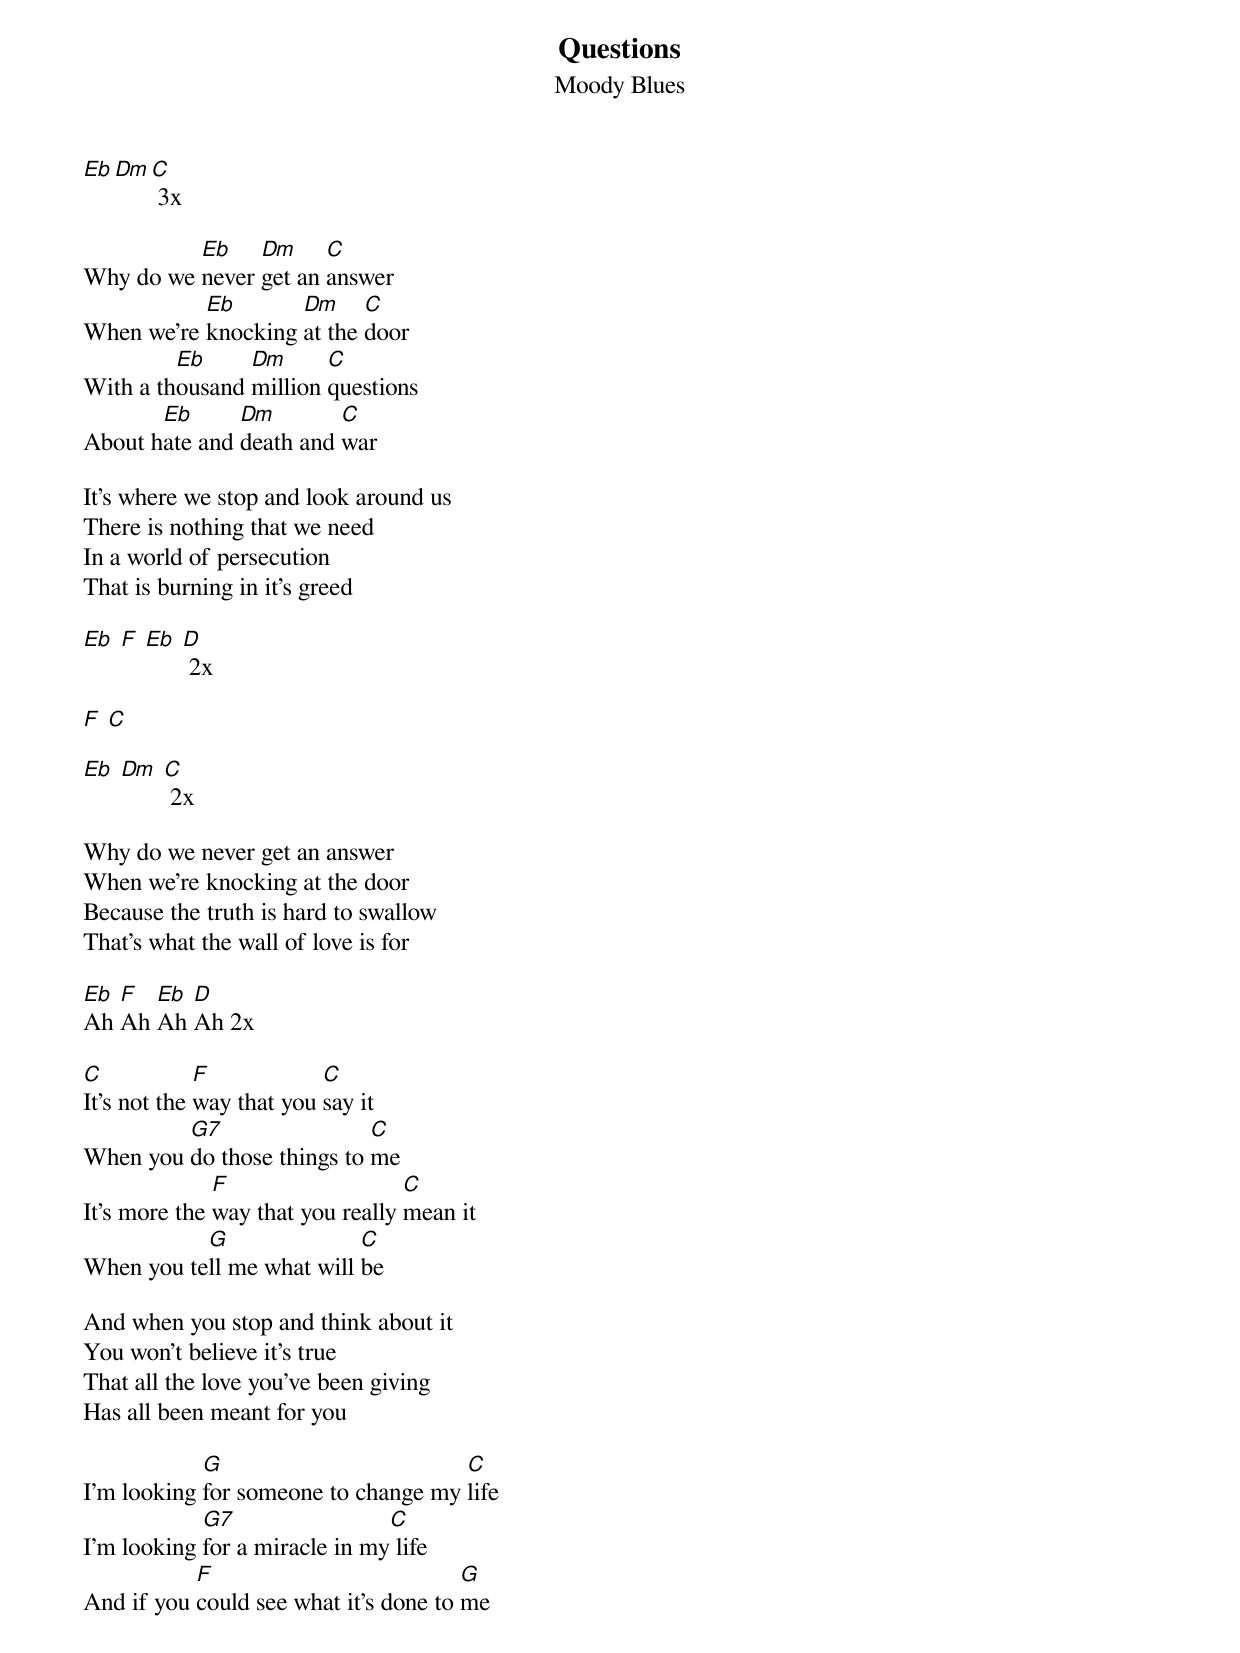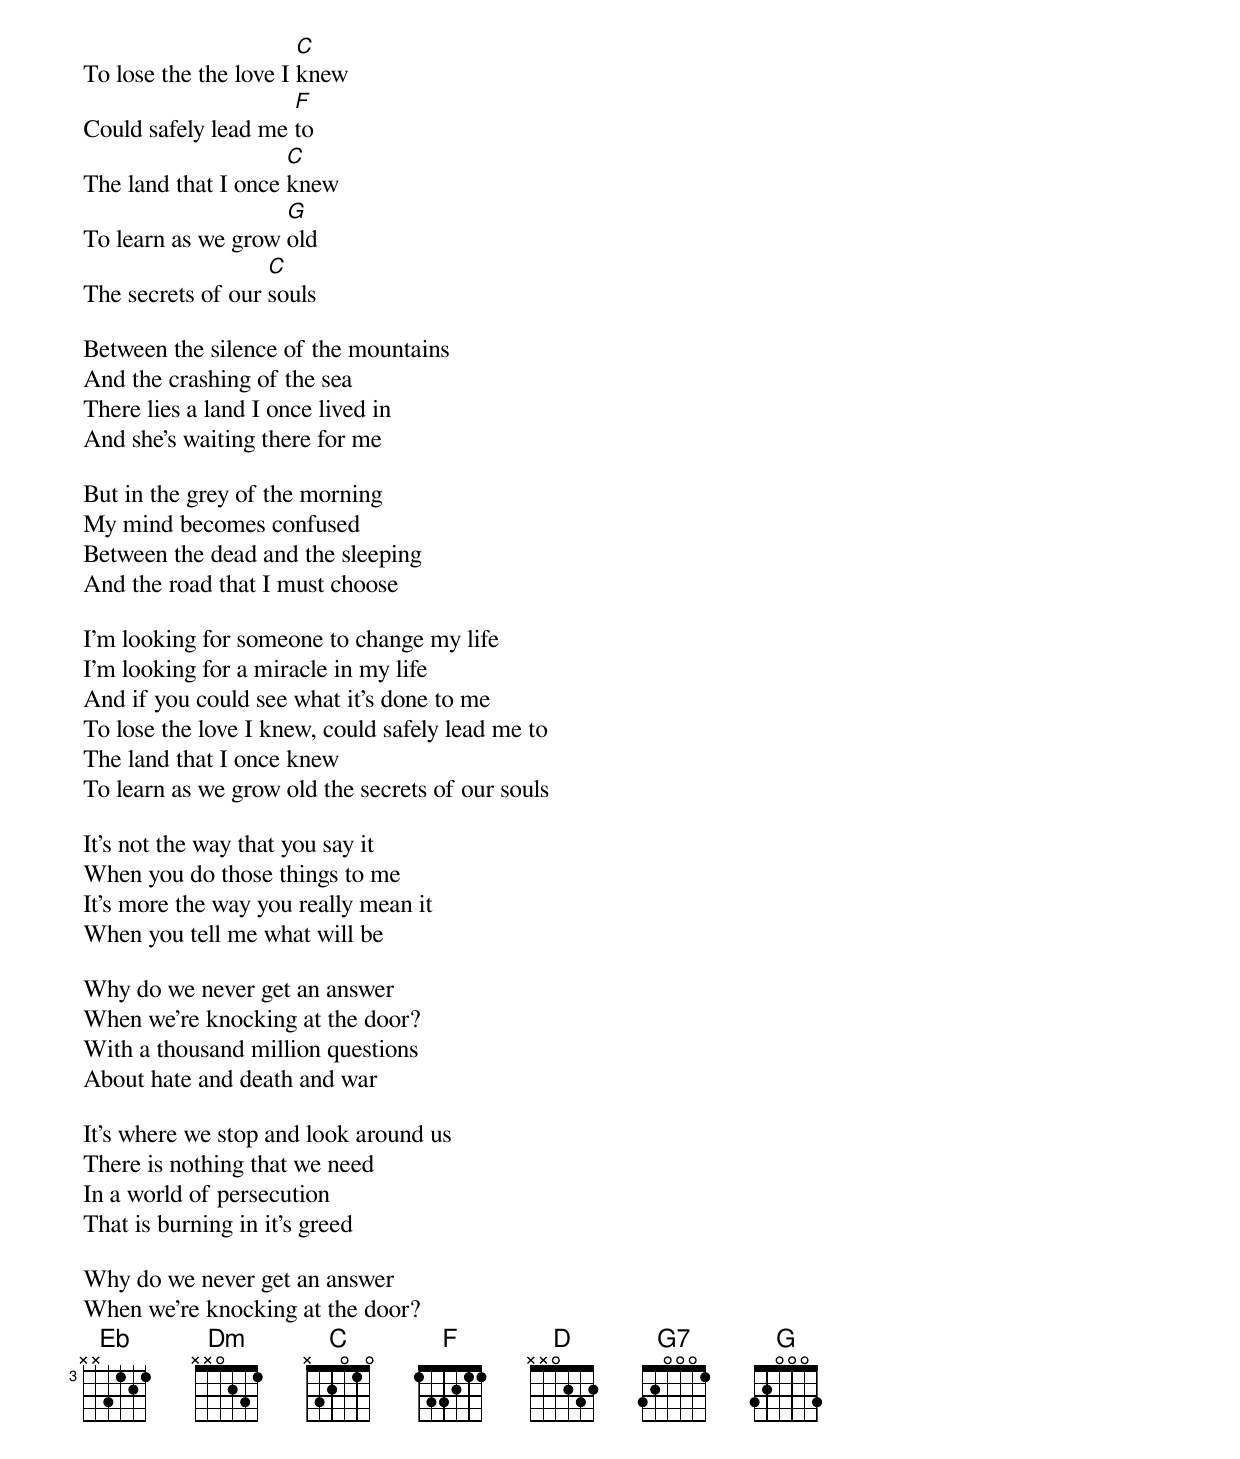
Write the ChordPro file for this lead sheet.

{title:Questions}
{subtitle:Moody Blues}
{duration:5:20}
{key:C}

[Eb][Dm][C] 3x

Why do we [Eb]never [Dm]get an [C]answer
When we're [Eb]knocking [Dm]at the [C]door
With a th[Eb]ousand [Dm]million [C]questions
About h[Eb]ate and [Dm]death and [C]war

It's where we stop and look around us
There is nothing that we need
In a world of persecution
That is burning in it's greed

[Eb] [F] [Eb] [D] 2x

[F] [C]

[Eb] [Dm] [C] 2x

Why do we never get an answer
When we're knocking at the door
Because the truth is hard to swallow
That's what the wall of love is for

[Eb]Ah [F]Ah [Eb]Ah [D]Ah 2x

[C]It's not the [F]way that you [C]say it
When you [G7]do those things to [C]me
It's more the [F]way that you really [C]mean it
When you te[G]ll me what will [C]be

And when you stop and think about it
You won't believe it's true
That all the love you've been giving
Has all been meant for you

I'm looking [G]for someone to change my [C]life
I'm looking [G7]for a miracle in my[C] life
And if you [F]could see what it's done to [G]me
To lose the the love I [C]knew
Could safely lead me [F]to
The land that I once [C]knew
To learn as we grow [G]old
The secrets of our [C]souls

Between the silence of the mountains
And the crashing of the sea
There lies a land I once lived in
And she's waiting there for me

But in the grey of the morning
My mind becomes confused
Between the dead and the sleeping
And the road that I must choose

I'm looking for someone to change my life
I'm looking for a miracle in my life
And if you could see what it's done to me
To lose the love I knew, could safely lead me to
The land that I once knew
To learn as we grow old the secrets of our souls

It's not the way that you say it
When you do those things to me
It's more the way you really mean it
When you tell me what will be

Why do we never get an answer
When we're knocking at the door?
With a thousand million questions
About hate and death and war

It's where we stop and look around us
There is nothing that we need
In a world of persecution
That is burning in it's greed

Why do we never get an answer
When we're knocking at the door?
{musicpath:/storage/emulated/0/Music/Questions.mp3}
